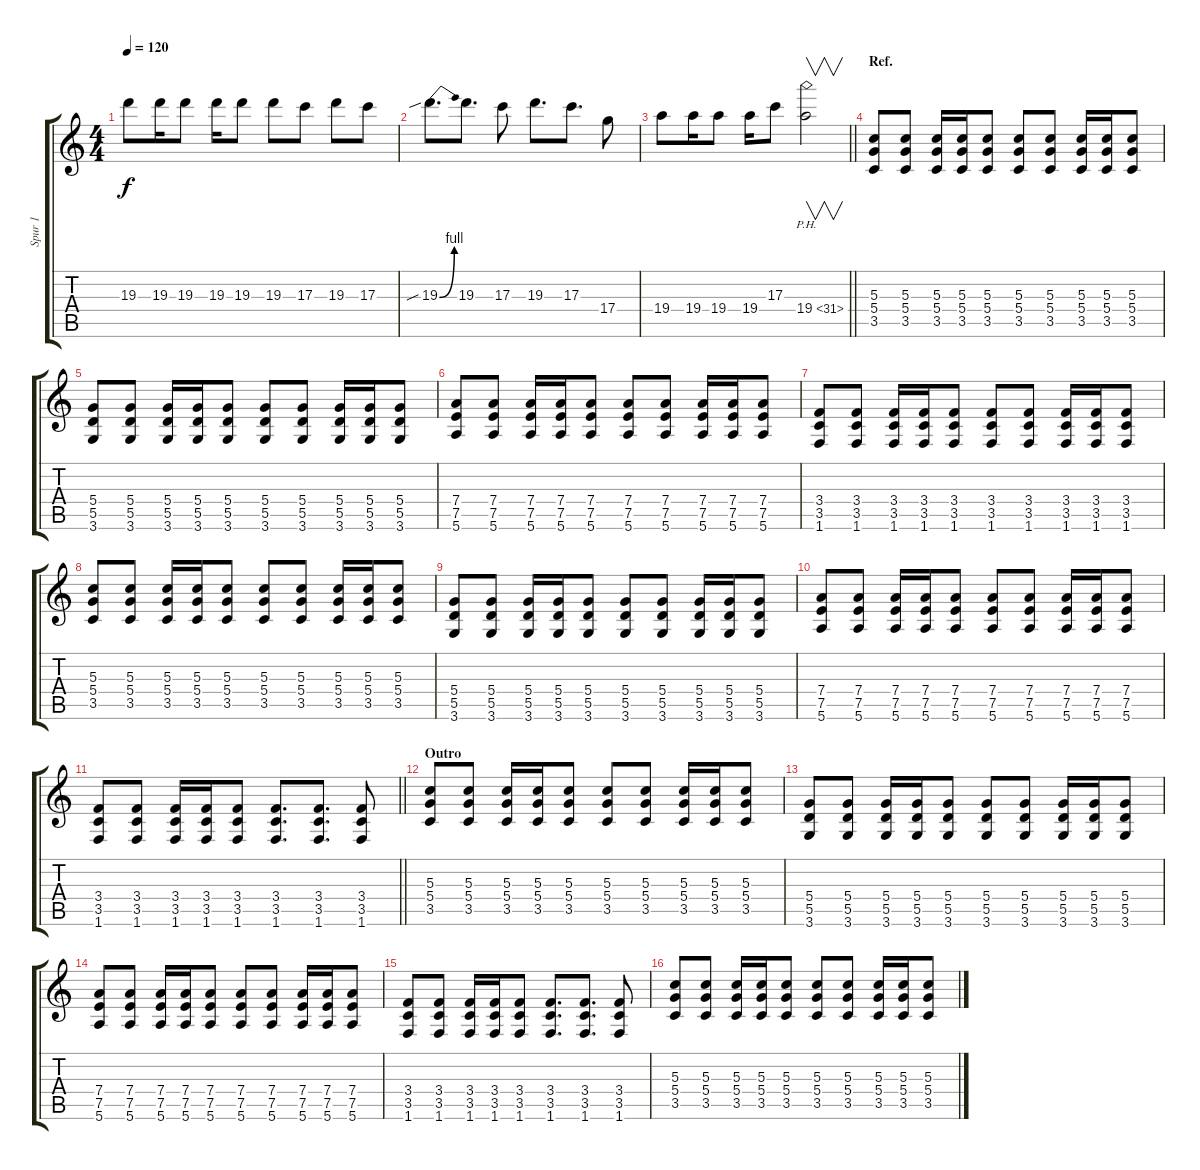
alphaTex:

\track ("Spur 1" "Spur 1") {instrument distortionguitar}
\staff {score tabs}
\tuning (E4 B3 G3 D3 A2 E2) {hide}
\ts (4 4)
\tempo 120
\clef g2
\ks c
19.3.8{dy f} 19.3.16 19.3.8 19.3.16 19.3.8 19.3.8 17.3.8 19.3.8 17.3.8 |
19.3{be (bend 0 0 60 4) sib}.8{d} 19.3.8{d} 17.3.8 19.3.8{d} 17.3.8{d} 17.4.8 |
\barLineRight lightlight
19.4.8 19.4.16 19.4.8 19.4.16 17.3.8 19.4{ph 12}.2{v} |
\section ("" "Ref.")
(5.3 5.4 3.5).8 (5.3 5.4 3.5).8 (5.3 5.4 3.5).16 (5.3 5.4 3.5).16 (5.3 5.4 3.5).8 (5.3 5.4 3.5).8 (5.3 5.4 3.5).8 (5.3 5.4 3.5).16 (5.3 5.4 3.5).16 (5.3 5.4 3.5).8 |
(5.4 5.5 3.6).8 (5.4 5.5 3.6).8 (5.4 5.5 3.6).16 (5.4 5.5 3.6).16 (5.4 5.5 3.6).8 (5.4 5.5 3.6).8 (5.4 5.5 3.6).8 (5.4 5.5 3.6).16 (5.4 5.5 3.6).16 (5.4 5.5 3.6).8 |
(7.4 7.5 5.6).8 (7.4 7.5 5.6).8 (7.4 7.5 5.6).16 (7.4 7.5 5.6).16 (7.4 7.5 5.6).8 (7.4 7.5 5.6).8 (7.4 7.5 5.6).8 (7.4 7.5 5.6).16 (7.4 7.5 5.6).16 (7.4 7.5 5.6).8 |
(3.4 3.5 1.6).8 (3.4 3.5 1.6).8 (3.4 3.5 1.6).16 (3.4 3.5 1.6).16 (3.4 3.5 1.6).8 (3.4 3.5 1.6).8 (3.4 3.5 1.6).8 (3.4 3.5 1.6).16 (3.4 3.5 1.6).16 (3.4 3.5 1.6).8 |
(5.3 5.4 3.5).8 (5.3 5.4 3.5).8 (5.3 5.4 3.5).16 (5.3 5.4 3.5).16 (5.3 5.4 3.5).8 (5.3 5.4 3.5).8 (5.3 5.4 3.5).8 (5.3 5.4 3.5).16 (5.3 5.4 3.5).16 (5.3 5.4 3.5).8 |
(5.4 5.5 3.6).8 (5.4 5.5 3.6).8 (5.4 5.5 3.6).16 (5.4 5.5 3.6).16 (5.4 5.5 3.6).8 (5.4 5.5 3.6).8 (5.4 5.5 3.6).8 (5.4 5.5 3.6).16 (5.4 5.5 3.6).16 (5.4 5.5 3.6).8 |
(7.4 7.5 5.6).8 (7.4 7.5 5.6).8 (7.4 7.5 5.6).16 (7.4 7.5 5.6).16 (7.4 7.5 5.6).8 (7.4 7.5 5.6).8 (7.4 7.5 5.6).8 (7.4 7.5 5.6).16 (7.4 7.5 5.6).16 (7.4 7.5 5.6).8 |
\barLineRight lightlight
(3.4 3.5 1.6).8 (3.4 3.5 1.6).8 (3.4 3.5 1.6).16 (3.4 3.5 1.6).16 (3.4 3.5 1.6).8 (3.4 3.5 1.6).8{d} (3.4 3.5 1.6).8{d} (3.4 3.5 1.6).8 |
\section ("" "Outro")
(5.3 5.4 3.5).8 (5.3 5.4 3.5).8 (5.3 5.4 3.5).16 (5.3 5.4 3.5).16 (5.3 5.4 3.5).8 (5.3 5.4 3.5).8 (5.3 5.4 3.5).8 (5.3 5.4 3.5).16 (5.3 5.4 3.5).16 (5.3 5.4 3.5).8 |
(5.4 5.5 3.6).8 (5.4 5.5 3.6).8 (5.4 5.5 3.6).16 (5.4 5.5 3.6).16 (5.4 5.5 3.6).8 (5.4 5.5 3.6).8 (5.4 5.5 3.6).8 (5.4 5.5 3.6).16 (5.4 5.5 3.6).16 (5.4 5.5 3.6).8 |
(7.4 7.5 5.6).8 (7.4 7.5 5.6).8 (7.4 7.5 5.6).16 (7.4 7.5 5.6).16 (7.4 7.5 5.6).8 (7.4 7.5 5.6).8 (7.4 7.5 5.6).8 (7.4 7.5 5.6).16 (7.4 7.5 5.6).16 (7.4 7.5 5.6).8 |
(3.4 3.5 1.6).8 (3.4 3.5 1.6).8 (3.4 3.5 1.6).16 (3.4 3.5 1.6).16 (3.4 3.5 1.6).8 (3.4 3.5 1.6).8{d} (3.4 3.5 1.6).8{d} (3.4 3.5 1.6).8 |
(5.3 5.4 3.5).8 (5.3 5.4 3.5).8 (5.3 5.4 3.5).16 (5.3 5.4 3.5).16 (5.3 5.4 3.5).8 (5.3 5.4 3.5).8 (5.3 5.4 3.5).8 (5.3 5.4 3.5).16 (5.3 5.4 3.5).16 (5.3 5.4 3.5).8
